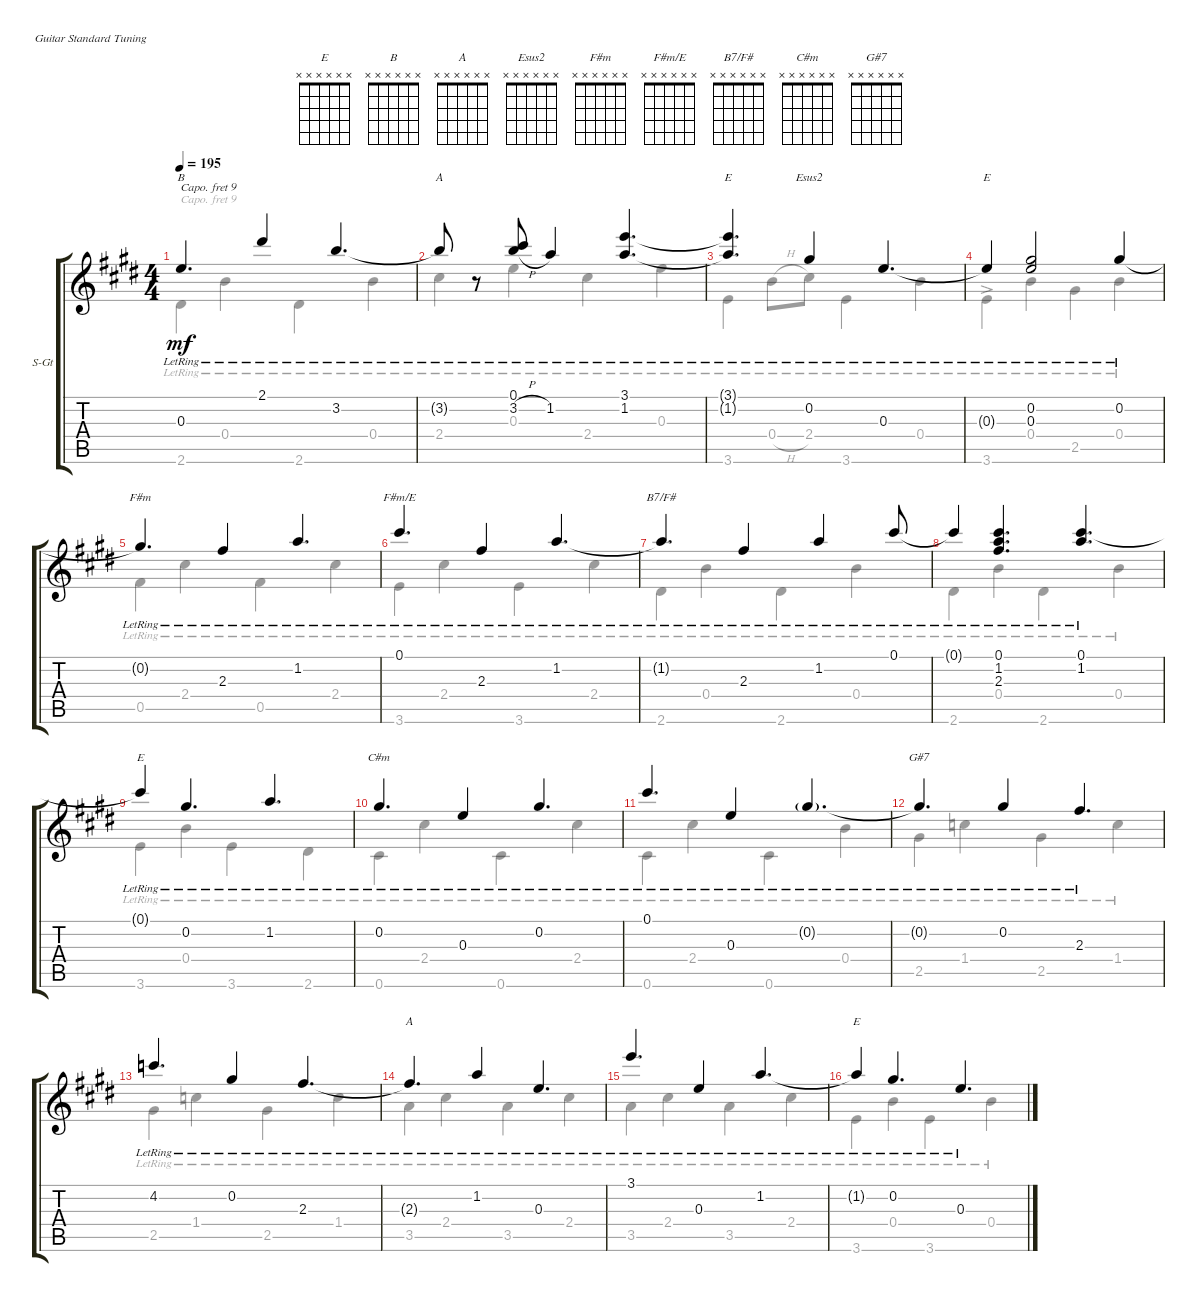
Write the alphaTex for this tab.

\defaultSystemsLayout 4
\bracketExtendMode groupsimilarinstruments
\firstSystemTrackNameOrientation horizontal
\otherSystemsTrackNameOrientation horizontal
\track ("Paul's Guitar" "S-Gt") {instrument acousticguitarsteel}
\staff {score tabs}
\capo 9
\tuning (E4 B3 G3 D3 A2 E2)
\chord ("E" x x x x x x)
\chord ("B" x x x x x x)
\chord ("A" x x x x x x)
\chord ("Esus2" x x x x x x)
\chord ("F#m" x x x x x x)
\chord ("F#m/E" x x x x x x)
\chord ("B7/F#" x x x x x x)
\chord ("C#m" x x x x x x)
\chord ("G#7" x x x x x x)
\voice
\ts (4 4)
\tempo 195
\clef g2
\ks e
0.3{lr t}.4{d ch "B" dy mf} 2.1{lr}.4 3.2{lr}.4{d} |
3.2{lr t}.8{ch "A"} r.8 (3.2{h lr} 0.1{lr}).8 1.2{lr}.4 (3.1{lr} 1.2{lr}).4{d} |
(1.2{lr t} 3.1{lr t}).4{d ch "E"} 0.2{lr}.4{ch "Esus2"} 0.3{lr}.4{d} |
0.3{lr t}.4{ch "E"} (0.2{lr} 0.3{lr}).2 0.2{lr}.4 |
0.2{lr t}.4{d ch "F#m"} 2.3{lr}.4 1.2{lr}.4{d} |
0.1{lr}.4{d ch "F#m/E"} 2.3{lr}.4 1.2{lr}.4{d} |
1.2{lr t}.4{d ch "B7/F#"} 2.3{lr}.4 1.2{lr}.4 0.1{lr}.8 |
0.1{lr t}.4 (1.2{lr} 0.1{lr} 2.3{lr}).4{d} (0.1{lr} 1.2{lr}).4{d} |
0.1{lr t}.4{ch "E"} 0.2{lr}.4{d} 1.2{lr}.4{d} |
0.2{lr}.4{d ch "C#m"} 0.3{lr}.4 0.2{lr}.4{d} |
0.1{lr}.4{d} 0.3{lr}.4 0.2{g lr}.4{d} |
0.2{lr t}.4{d ch "G#7"} 0.2{lr}.4 2.3{lr}.4{d} |
4.2{lr}.4{d} 0.2{lr}.4 2.3{lr}.4{d} |
2.3{lr t}.4{d ch "A"} 1.2{lr}.4 0.3{lr}.4{d} |
3.1{lr}.4{d} 0.3{lr}.4 1.2{lr}.4{d} |
1.2{lr t}.4{ch "E"} 0.2{lr}.4{d} 0.3{lr}.4{d}
\voice
\clef g2
\ottava regular
\simile none
\ks e
2.6{lr}.4{dy mf} 0.4{lr}.4 2.6{lr}.4 0.4{lr}.4 |
2.4{lr}.4 0.3{lr}.4 2.4{lr}.4 0.3{lr}.4 |
3.6{lr}.4 0.4{h lr}.8 2.4{lr}.8 3.6{lr}.4 0.4{lr}.4 |
3.6{ac lr}.4 0.4{lr}.4 2.5{lr}.4 0.4{lr}.4 |
0.5{lr}.4 2.4{lr}.4 0.5{lr}.4 2.4{lr}.4 |
3.6{lr}.4 2.4{lr}.4 3.6{lr}.4 2.4{lr}.4 |
2.6{lr}.4 0.4{lr}.4 2.6{lr}.4 0.4{lr}.4 |
2.6{lr}.4 0.4{lr}.4 2.6{lr}.4 0.4{lr}.4 |
3.6{lr}.4 0.4{lr}.4 3.6{lr}.4 2.6{lr}.4 |
0.6{lr}.4 2.4{lr}.4 0.6{lr}.4 2.4{lr}.4 |
0.6{lr}.4 2.4{lr}.4 0.6{lr}.4 0.4{lr}.4 |
2.5{lr}.4 1.4{lr}.4 2.5{lr}.4 1.4{lr}.4 |
2.5{lr}.4 1.4{lr}.4 2.5{lr}.4 1.4{lr}.4 |
3.5{lr}.4 2.4{lr}.4 3.5{lr}.4 2.4{lr}.4 |
3.5{lr}.4 2.4{lr}.4 3.5{lr}.4 2.4{lr}.4 |
3.6{lr}.4 0.4{lr}.4 3.6{lr}.4 0.4{lr}.4
